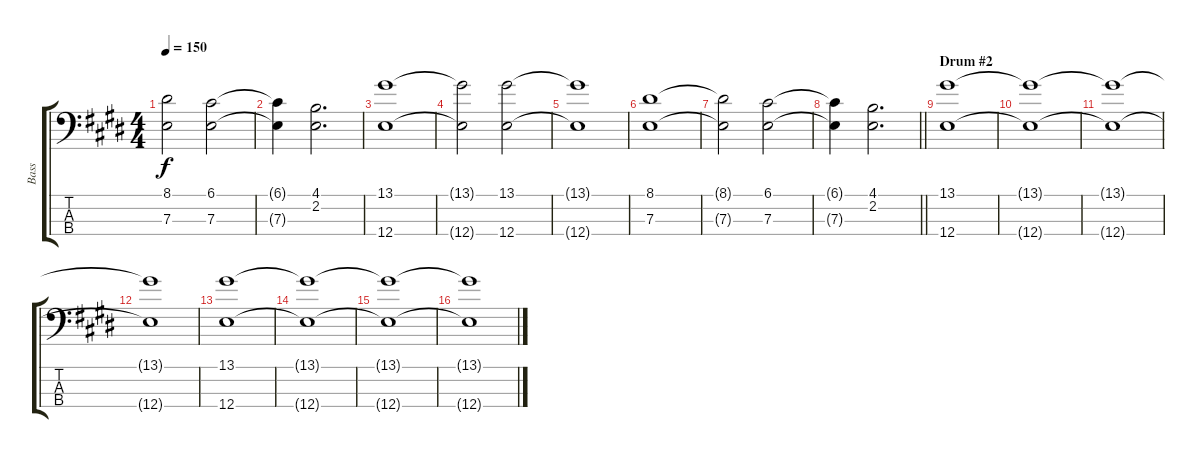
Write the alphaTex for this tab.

\track ("Bass" "Bass") {instrument electricbassfinger}
\staff {score tabs}
\tuning (G2 D2 A1 E1) {hide}
\ts (4 4)
\tempo 150
\clef f4
\ks e
(8.1{t} 7.3{t}).2{dy f} (6.1 7.3).2 |
(6.1{t} 7.3{t}).4 (4.1 2.2).2{d} |
(13.1 12.4).1 |
(13.1{t} 12.4{t}).2 (13.1 12.4).2 |
(13.1{t} 12.4{t}).1 |
(8.1 7.3).1 |
(8.1{t} 7.3{t}).2 (6.1 7.3).2 |
\barLineRight lightlight
(6.1{t} 7.3{t}).4 (4.1 2.2).2{d} |
\section ("" "Drum #2")
(13.1 12.4).1 |
(13.1{t} 12.4{t}).1 |
(13.1{t} 12.4{t}).1 |
(13.1{t} 12.4{t}).1 |
(13.1 12.4).1 |
(13.1{t} 12.4{t}).1 |
(13.1{t} 12.4{t}).1 |
(13.1{t} 12.4{t}).1
